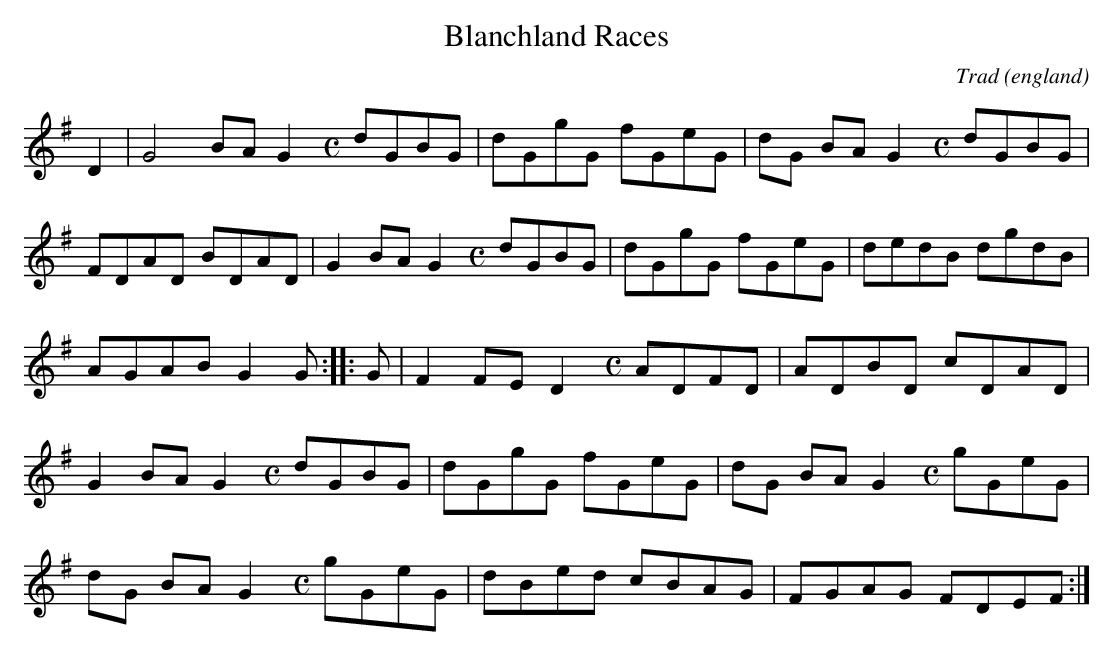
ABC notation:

X:1
T:Blanchland Races
O:england
C:Trad
M:Cl
K:G
D2| G4 BAG2\
M:C
dGBG| dGgG fGeG| dG \
M:Cl
BAG2 \
M:C
dGBG| FDAD BDAD| G2\
M:Cl
BAG2 \
M:C
dGBG| dGgG fGeG| dedB dgdB| AGAB G2 G:: G| F2 \
M:Cl
FED2 \
M:C
ADFD| ADBD cDAD | G2 \
M:Cl
BAG2 \
M:C
dGBG| dGgG fGeG| dG \
M:Cl
BAG2 \
M:C
gGeG| dG \
M:Cl
BAG2 \
M:C
gGeG| dBed cBAG| FGAG FDEF:|
